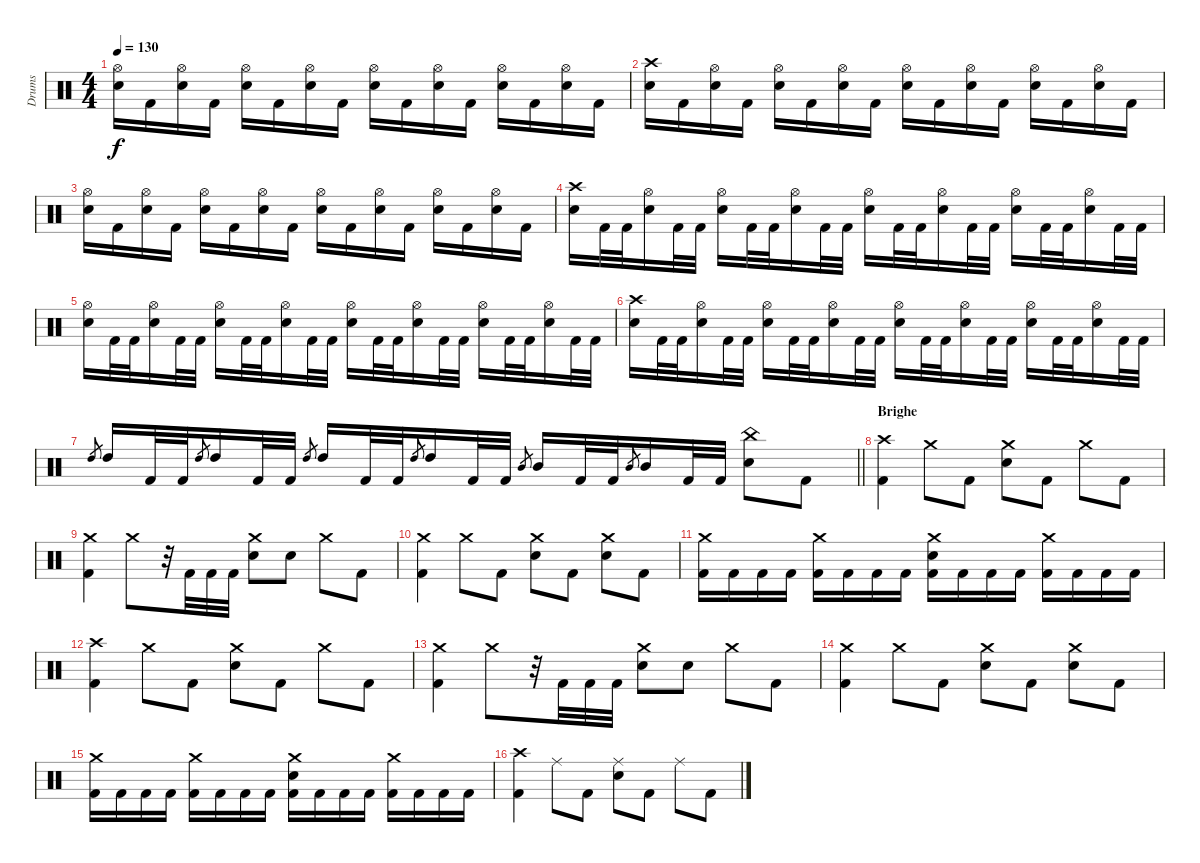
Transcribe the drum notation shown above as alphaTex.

\track ("Drums" "Drums") {instrument percussion}
\staff {score}
\articulation defaults
\ts (4 4)
\tempo 130
\clef neutral
\ks c
("Hi-Hat (open)" "Snare (hit) 2").16{dy f} "Kick (hit) 2".16 ("Hi-Hat (open)" "Snare (hit) 2").16 "Kick (hit) 2".16 ("Hi-Hat (open)" "Snare (hit) 2").16 "Kick (hit) 2".16 ("Hi-Hat (open)" "Snare (hit) 2").16 "Kick (hit) 2".16 ("Hi-Hat (open)" "Snare (hit) 2").16 "Kick (hit) 2".16 ("Hi-Hat (open)" "Snare (hit) 2").16 "Kick (hit) 2".16 ("Hi-Hat (open)" "Snare (hit) 2").16 "Kick (hit) 2".16 ("Hi-Hat (open)" "Snare (hit) 2").16 "Kick (hit) 2".16 |
("Crash high (hit)" "Snare (hit) 2").16 "Kick (hit) 2".16 ("Hi-Hat (open)" "Snare (hit) 2").16 "Kick (hit) 2".16 ("Hi-Hat (open)" "Snare (hit) 2").16 "Kick (hit) 2".16 ("Hi-Hat (open)" "Snare (hit) 2").16 "Kick (hit) 2".16 ("Hi-Hat (open)" "Snare (hit) 2").16 "Kick (hit) 2".16 ("Hi-Hat (open)" "Snare (hit) 2").16 "Kick (hit) 2".16 ("Hi-Hat (open)" "Snare (hit) 2").16 "Kick (hit) 2".16 ("Hi-Hat (open)" "Snare (hit) 2").16 "Kick (hit) 2".16 |
("Hi-Hat (open)" "Snare (hit) 2").16 "Kick (hit) 2".16 ("Hi-Hat (open)" "Snare (hit) 2").16 "Kick (hit) 2".16 ("Hi-Hat (open)" "Snare (hit) 2").16 "Kick (hit) 2".16 ("Hi-Hat (open)" "Snare (hit) 2").16 "Kick (hit) 2".16 ("Hi-Hat (open)" "Snare (hit) 2").16 "Kick (hit) 2".16 ("Hi-Hat (open)" "Snare (hit) 2").16 "Kick (hit) 2".16 ("Hi-Hat (open)" "Snare (hit) 2").16 "Kick (hit) 2".16 ("Hi-Hat (open)" "Snare (hit) 2").16 "Kick (hit) 2".16 |
("Crash high (hit)" "Snare (hit) 2").16 "Kick (hit) 2".32 "Kick (hit) 2".32 ("Hi-Hat (open)" "Snare (hit) 2").16 "Kick (hit) 2".32 "Kick (hit) 2".32 ("Hi-Hat (open)" "Snare (hit) 2").16 "Kick (hit) 2".32 "Kick (hit) 2".32 ("Hi-Hat (open)" "Snare (hit) 2").16 "Kick (hit) 2".32 "Kick (hit) 2".32 ("Hi-Hat (open)" "Snare (hit) 2").16 "Kick (hit) 2".32 "Kick (hit) 2".32 ("Hi-Hat (open)" "Snare (hit) 2").16 "Kick (hit) 2".32 "Kick (hit) 2".32 ("Hi-Hat (open)" "Snare (hit) 2").16 "Kick (hit) 2".32 "Kick (hit) 2".32 ("Hi-Hat (open)" "Snare (hit) 2").16 "Kick (hit) 2".32 "Kick (hit) 2".32 |
("Hi-Hat (open)" "Snare (hit) 2").16 "Kick (hit) 2".32 "Kick (hit) 2".32 ("Hi-Hat (open)" "Snare (hit) 2").16 "Kick (hit) 2".32 "Kick (hit) 2".32 ("Hi-Hat (open)" "Snare (hit) 2").16 "Kick (hit) 2".32 "Kick (hit) 2".32 ("Hi-Hat (open)" "Snare (hit) 2").16 "Kick (hit) 2".32 "Kick (hit) 2".32 ("Hi-Hat (open)" "Snare (hit) 2").16 "Kick (hit) 2".32 "Kick (hit) 2".32 ("Hi-Hat (open)" "Snare (hit) 2").16 "Kick (hit) 2".32 "Kick (hit) 2".32 ("Hi-Hat (open)" "Snare (hit) 2").16 "Kick (hit) 2".32 "Kick (hit) 2".32 ("Hi-Hat (open)" "Snare (hit) 2").16 "Kick (hit) 2".32 "Kick (hit) 2".32 |
("Crash high (hit)" "Snare (hit) 2").16 "Kick (hit) 2".32 "Kick (hit) 2".32 ("Hi-Hat (open)" "Snare (hit) 2").16 "Kick (hit) 2".32 "Kick (hit) 2".32 ("Hi-Hat (open)" "Snare (hit) 2").16 "Kick (hit) 2".32 "Kick (hit) 2".32 ("Hi-Hat (open)" "Snare (hit) 2").16 "Kick (hit) 2".32 "Kick (hit) 2".32 ("Hi-Hat (open)" "Snare (hit) 2").16 "Kick (hit) 2".32 "Kick (hit) 2".32 ("Hi-Hat (open)" "Snare (hit) 2").16 "Kick (hit) 2".32 "Kick (hit) 2".32 ("Hi-Hat (open)" "Snare (hit) 2").16 "Kick (hit) 2".32 "Kick (hit) 2".32 ("Hi-Hat (open)" "Snare (hit) 2").16 "Kick (hit) 2".32 "Kick (hit) 2".32 |
\barLineRight lightlight "High Tom (hit)".8{gr} "High Tom (hit)".16 "Kick (hit) 2".32 "Kick (hit) 2".32 "High Tom (hit)".8{gr} "High Tom (hit)".16 "Kick (hit) 2".32 "Kick (hit) 2".32 "High Tom (hit)".8{gr} "High Tom (hit)".16 "Kick (hit) 2".32 "Kick (hit) 2".32 "High Tom (hit)".8{gr} "High Tom (hit)".16 "Kick (hit) 2".32 "Kick (hit) 2".32 "Mid Tom (hit)".8{gr} "Mid Tom (hit)".16 "Kick (hit) 2".32 "Kick (hit) 2".32 "Mid Tom (hit)".8{gr} "Mid Tom (hit)".16 "Kick (hit) 2".32 "Kick (hit) 2".32
("China (hit)" "Snare (hit) 2").8 "Kick (hit) 2".8 |
\section ("" "Brighe")
("Crash high (hit)" "Kick (hit) 2").4 "Crash medium (hit)".8 "Kick (hit) 2".8 ("Crash medium (hit)" "Snare (hit) 2").8 "Kick (hit) 2".8 "Crash medium (hit)".8 "Kick (hit) 2".8 |
("Crash medium (hit)" "Kick (hit) 2").4 "Crash medium (hit)".8 r.32 "Kick (hit) 2".32 "Kick (hit) 2".32 "Kick (hit) 2".32 ("Crash medium (hit)" "Snare (hit) 2").8 "Snare (hit) 2".8 "Crash medium (hit)".8 "Kick (hit) 2".8 |
("Crash medium (hit)" "Kick (hit) 2").4 "Crash medium (hit)".8 "Kick (hit) 2".8 ("Crash medium (hit)" "Snare (hit) 2").8 "Kick (hit) 2".8 ("Crash medium (hit)" "Snare (hit) 2").8 "Kick (hit) 2".8 |
("Crash medium (hit)" "Kick (hit) 2").16 "Kick (hit) 2".16 "Kick (hit) 2".16 "Kick (hit) 2".16 ("Crash medium (hit)" "Kick (hit) 2").16 "Kick (hit) 2".16 "Kick (hit) 2".16 "Kick (hit) 2".16 ("Crash medium (hit)" "Snare (hit) 2" "Kick (hit) 2").16 "Kick (hit) 2".16 "Kick (hit) 2".16 "Kick (hit) 2".16 ("Crash medium (hit)" "Kick (hit) 2").16 "Kick (hit) 2".16 "Kick (hit) 2".16 "Kick (hit) 2".16 |
("Crash high (hit)" "Kick (hit) 2").4 "Crash medium (hit)".8 "Kick (hit) 2".8 ("Crash medium (hit)" "Snare (hit) 2").8 "Kick (hit) 2".8 "Crash medium (hit)".8 "Kick (hit) 2".8 |
("Crash medium (hit)" "Kick (hit) 2").4 "Crash medium (hit)".8 r.32 "Kick (hit) 2".32 "Kick (hit) 2".32 "Kick (hit) 2".32 ("Crash medium (hit)" "Snare (hit) 2").8 "Snare (hit) 2".8 "Crash medium (hit)".8 "Kick (hit) 2".8 |
("Crash medium (hit)" "Kick (hit) 2").4 "Crash medium (hit)".8 "Kick (hit) 2".8 ("Crash medium (hit)" "Snare (hit) 2").8 "Kick (hit) 2".8 ("Crash medium (hit)" "Snare (hit) 2").8 "Kick (hit) 2".8 |
("Crash medium (hit)" "Kick (hit) 2").16 "Kick (hit) 2".16 "Kick (hit) 2".16 "Kick (hit) 2".16 ("Crash medium (hit)" "Kick (hit) 2").16 "Kick (hit) 2".16 "Kick (hit) 2".16 "Kick (hit) 2".16 ("Crash medium (hit)" "Snare (hit) 2" "Kick (hit) 2").16 "Kick (hit) 2".16 "Kick (hit) 2".16 "Kick (hit) 2".16 ("Crash medium (hit)" "Kick (hit) 2").16 "Kick (hit) 2".16 "Kick (hit) 2".16 "Kick (hit) 2".16 |
("Crash high (hit)" "Kick (hit) 2").4 "Ride (middle)".8 "Kick (hit) 2".8 ("Ride (middle)" "Snare (hit) 2").8 "Kick (hit) 2".8 "Ride (middle)".8 "Kick (hit) 2".8
